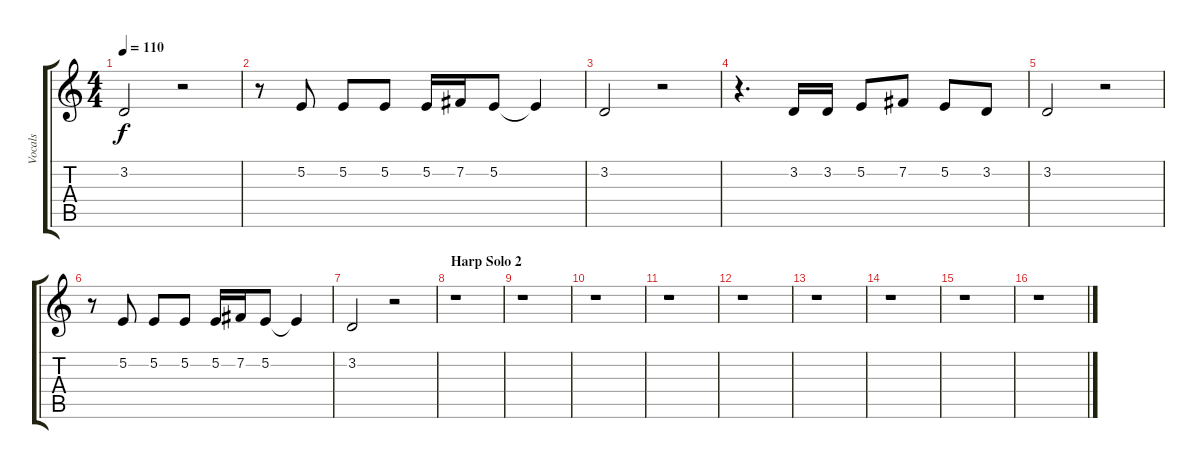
\track ("Vocals" "Vocals") {instrument tenorsax}
\staff {score tabs}
\tuning (E4 B3 G3 D3 A2 E2) {hide}
\ts (4 4)
\tempo 110
\clef g2
\ks c
3.2.2{dy f} r.2 |
r.8 5.2.8 5.2.8 5.2.8 5.2.16 7.2.16 5.2.8 5.2{t}.4 |
3.2.2 r.2 |
r.4{d} 3.2.16 3.2.16 5.2.8 7.2.8 5.2.8 3.2.8 |
3.2.2 r.2 |
r.8 5.2.8 5.2.8 5.2.8 5.2.16 7.2.16 5.2.8 5.2{t}.4 |
3.2.2 r.2 |
\section ("" "Harp Solo 2")
r.1 |
r.1 |
r.1 |
r.1 |
r.1 |
r.1 |
r.1 |
r.1 |
r.1
